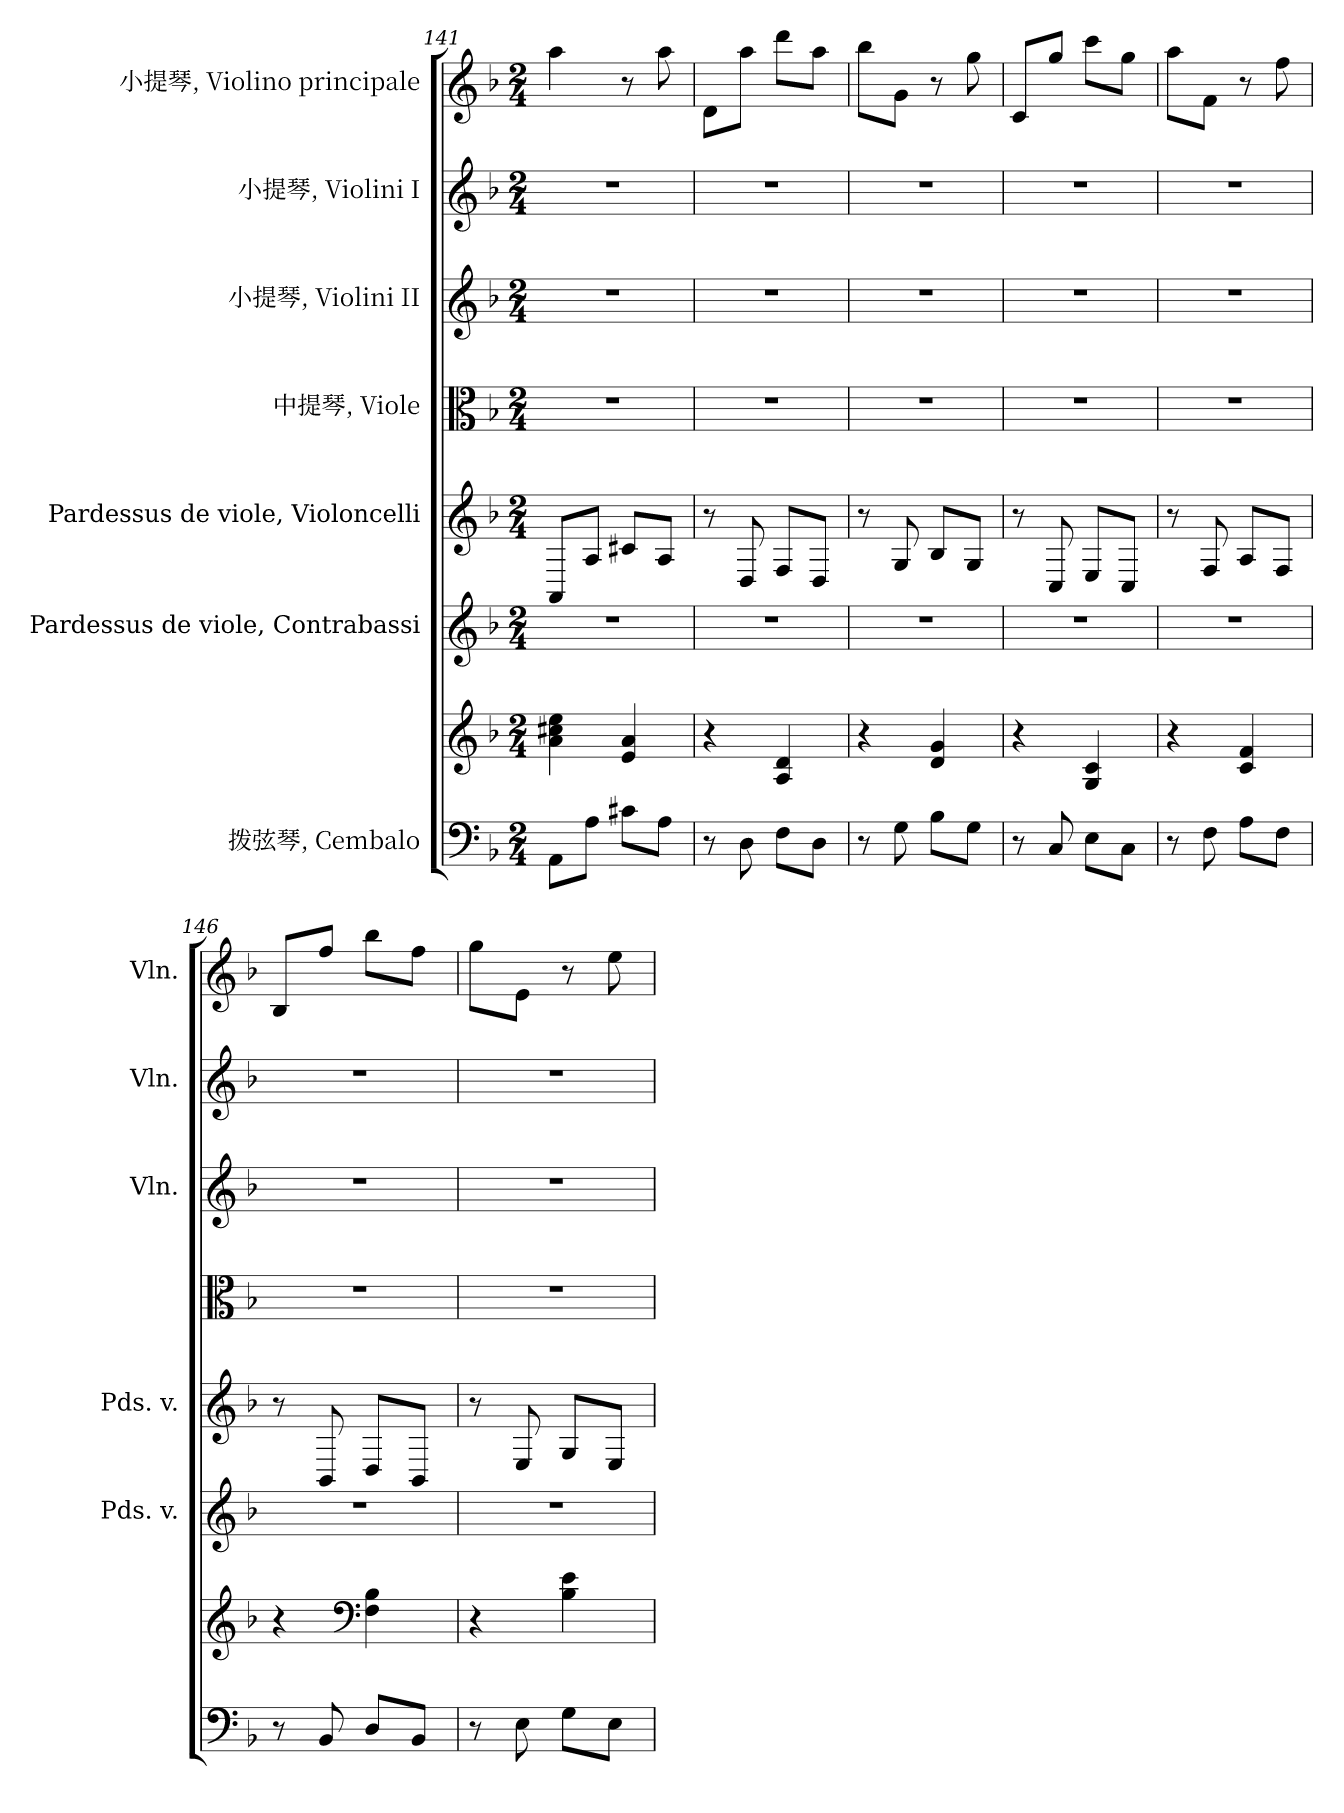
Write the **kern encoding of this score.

**kern	**kern	**kern	**kern	**kern	**kern	**kern	**kern
*part7	*part7	*part6	*part5	*part4	*part3	*part2	*part1
*staff8	*staff7	*staff6	*staff5	*staff4	*staff3	*staff2	*staff1
*I"拨弦琴, Cembalo	*	*I"Pardessus de viole, Contrabassi	*I"Pardessus de viole, Violoncelli	*I"中提琴, Viole	*I"小提琴, Violini II	*I"小提琴, Violini I	*I"小提琴, Violino principale
*	*	*I'Pds. v.	*I'Pds. v.	*	*I'Vln.	*I'Vln.	*I'Vln.
*clefF4	*clefG2	*clefG2	*clefG2	*clefC3	*clefG2	*clefG2	*clefG2
*k[b-]	*k[b-]	*k[b-]	*k[b-]	*k[b-]	*k[b-]	*k[b-]	*k[b-]
*M2/4	*M2/4	*M2/4	*M2/4	*M2/4	*M2/4	*M2/4	*M2/4
=141	=141	=141	=141	=141	=141	=141	=141
8AA\L	4a\ 4cc#X\ 4ee\	2r	8AA/L	2r	2r	2r	4aa\
8A\J	.	.	8A/J	.	.	.	.
8c#X\L	4e/ 4a/	.	8c#X/L	.	.	.	8r
8A\J	.	.	8A/J	.	.	.	8aa\
=142	=142	=142	=142	=142	=142	=142	=142
8r	4r	2r	8r	2r	2r	2r	8d\L
8D\	.	.	8D/	.	.	.	8aa\J
8F\L	4A/ 4d/	.	8F/L	.	.	.	8ddd\L
8D\J	.	.	8D/J	.	.	.	8aa\J
=143	=143	=143	=143	=143	=143	=143	=143
8r	4r	2r	8r	2r	2r	2r	8bb-\L
8G\	.	.	8G/	.	.	.	8g\J
8B-\L	4d/ 4g/	.	8B-/L	.	.	.	8r
8G\J	.	.	8G/J	.	.	.	8gg\
=144	=144	=144	=144	=144	=144	=144	=144
8r	4r	2r	8r	2r	2r	2r	8c/L
8C/	.	.	8C/	.	.	.	8gg/J
8E\L	4G/ 4c/	.	8E/L	.	.	.	8ccc\L
8C\J	.	.	8C/J	.	.	.	8gg\J
=145	=145	=145	=145	=145	=145	=145	=145
8r	4r	2r	8r	2r	2r	2r	8aa\L
8F\	.	.	8F/	.	.	.	8f\J
8A\L	4c/ 4f/	.	8A/L	.	.	.	8r
8F\J	.	.	8F/J	.	.	.	8ff\
!!LO:PB:g=z
=146	=146	=146	=146	=146	=146	=146	=146
8r	4r	2r	8r	2r	2r	2r	8B-/L
8BB-/	.	.	8BB-/	.	.	.	8ff/J
*	*clefF4	*	*	*	*	*	*
8D/L	4F\ 4B-\	.	8D/L	.	.	.	8bb-\L
8BB-/J	.	.	8BB-/J	.	.	.	8ff\J
=147	=147	=147	=147	=147	=147	=147	=147
8r	4r	2r	8r	2r	2r	2r	8gg\L
8E\	.	.	8E/	.	.	.	8e\J
8G\L	4B-\ 4e\	.	8G/L	.	.	.	8r
8E\J	.	.	8E/J	.	.	.	8ee\
=	=	=	=	=	=	=	=
*-	*-	*-	*-	*-	*-	*-	*-
